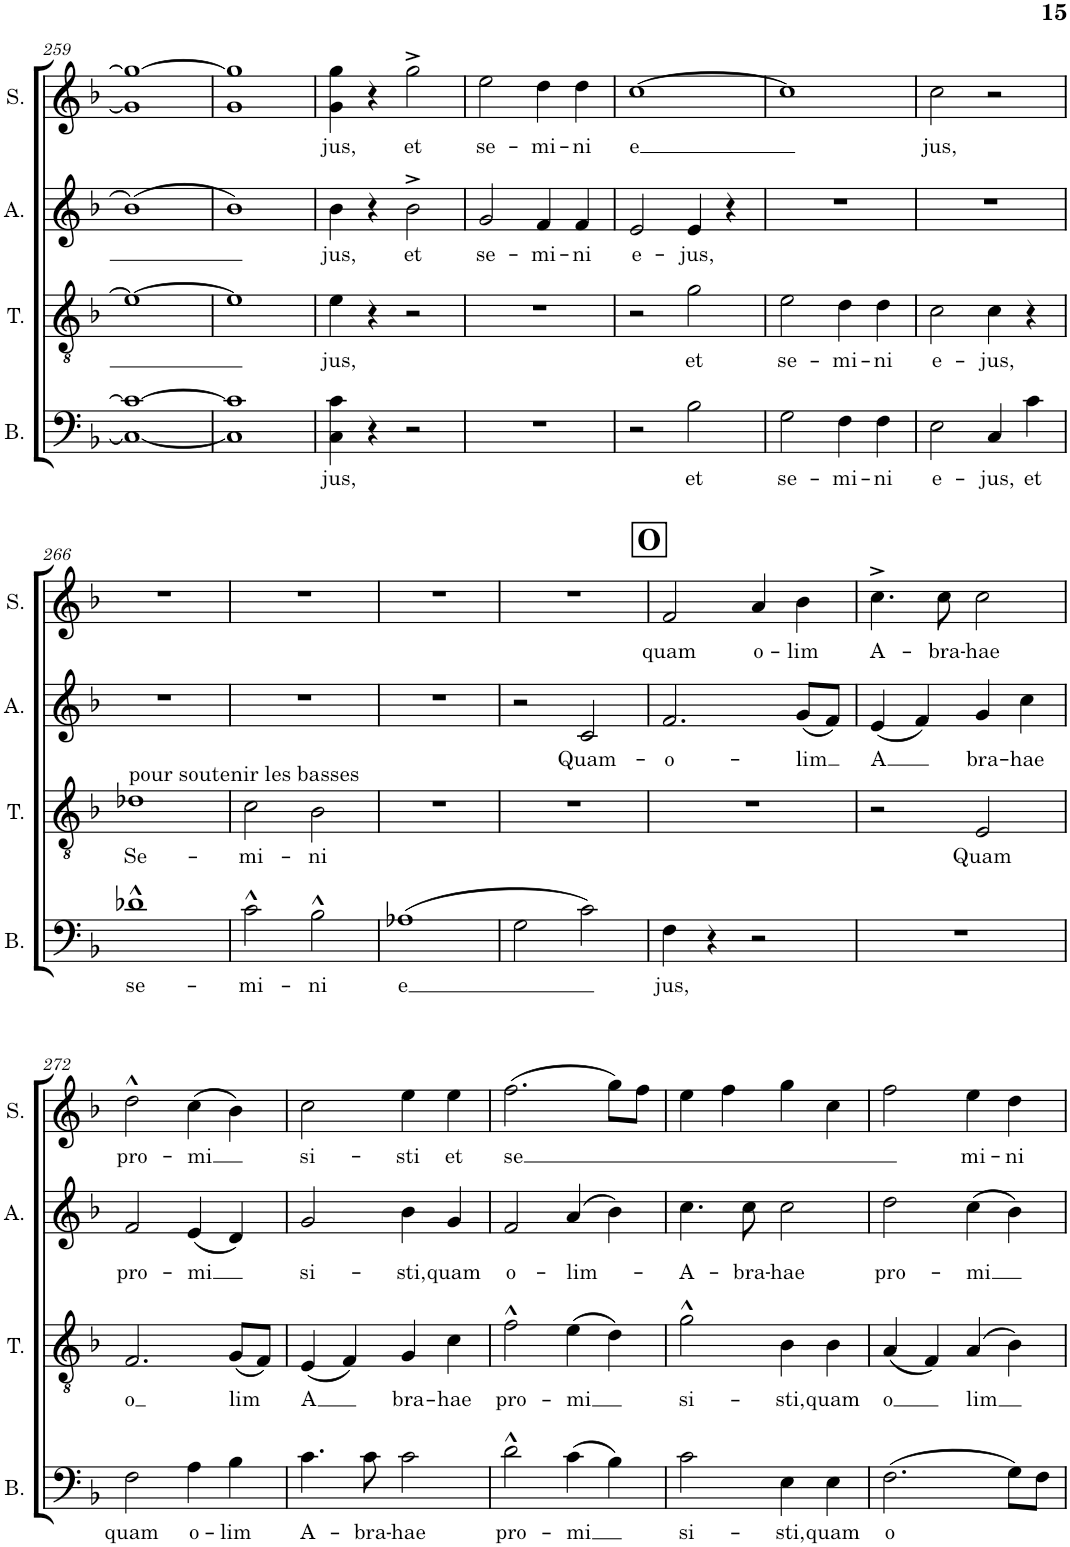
**kern	**text	**kern	**text	**kern	**text	**kern	**text
*part4	*part4	*part3	*part3	*part2	*part2	*part1	*part1
*staff4	*staff4	*staff3	*staff3	*staff2	*staff2	*staff1	*staff1
*I"Bass	*	*I"Tenor	*	*I"Alto	*	*I"Soprano	*
*I'B.	*	*I'T.	*	*I'A.	*	*I'S.	*
!!LO:PB:g=z
*clefF4	*	*clefGv2	*	*clefG2	*	*clefG2	*
*k[b-]	*	*k[b-]	*	*k[b-]	*	*k[b-]	*
*M2/2	*	*M2/2	*	*M2/2	*	*M2/2	*
*met(c|)	*	*met(c|)	*	*met(c|)	*	*met(c|)	*
=259	=259	=259	=259	=259	=259	=259	=259
1C_ 1c_	.	1e_	.	(1b-	.	1g] 1gg_	.
=260	=260	=260	=260	=260	=260	=260	=260
1C] 1c]	.	1e]	.	1b-)	.	1g 1gg]	.
=261	=261	=261	=261	=261	=261	=261	=261
!	!LO:LY:b	!	!LO:LY:b	!	!LO:LY:b	!	!LO:LY:b
4C\ 4c\	jus,	4e\	jus,	4b-\	jus,	4g\ 4gg\	jus,
4r	.	4r	.	4r	.	4r	.
!	!	!	!	!	!LO:LY:b	!	!LO:LY:b
2r	.	2r	.	2b-^\	et	2gg^\	et
=262	=262	=262	=262	=262	=262	=262	=262
!	!	!	!	!	!LO:LY:b	!	!LO:LY:b
1r	.	1r	.	2g/	se-	2ee\	se-
!	!	!	!	!	!LO:LY:b	!	!LO:LY:b
.	.	.	.	4f/	-mi-	4dd\	-mi-
!	!	!	!	!	!LO:LY:b	!	!LO:LY:b
.	.	.	.	4f/	-ni	4dd\	-ni
=263	=263	=263	=263	=263	=263	=263	=263
!	!	!	!	!	!LO:LY:b	!	!LO:LY:b
2r	.	2r	.	2e/	e-	[1cc	e
!	!LO:LY:b	!	!LO:LY:b	!	!LO:LY:b	!	!
2B-\	et	2g\	et	4e/	-jus,	.	.
.	.	.	.	4r	.	.	.
=264	=264	=264	=264	=264	=264	=264	=264
!	!LO:LY:b	!	!LO:LY:b	!	!	!	!
2G\	se-	2e\	se-	1r	.	1cc]	.
!	!LO:LY:b	!	!LO:LY:b	!	!	!	!
4F\	-mi-	4d\	-mi-	.	.	.	.
!	!LO:LY:b	!	!LO:LY:b	!	!	!	!
4F\	-ni	4d\	-ni	.	.	.	.
=265	=265	=265	=265	=265	=265	=265	=265
!	!LO:LY:b	!	!LO:LY:b	!	!	!	!LO:LY:b
2E\	e-	2c\	e-	1r	.	2cc\	jus,
!	!LO:LY:b	!	!LO:LY:b	!	!	!	!
4C/	-jus,	4c\	-jus,	.	.	2r	.
!	!LO:LY:b	!	!	!	!	!	!
4c\	et	4r	.	.	.	.	.
!!LO:LB:g=z
=266	=266	=266	=266	=266	=266	=266	=266
!	!	!LO:TX:a:t=pour soutenir les basses	!	!	!	!	!
!	!LO:LY:b	!	!LO:LY:b	!	!	!	!
1d-X^^	se-	1d-X	Se-	1r	.	1r	.
=267	=267	=267	=267	=267	=267	=267	=267
!	!LO:LY:b	!	!LO:LY:b	!	!	!	!
2c^^\	-mi-	2c\	-mi-	1r	.	1r	.
!	!LO:LY:b	!	!LO:LY:b	!	!	!	!
2B-^^\	-ni	2B-\	-ni	.	.	.	.
=268	=268	=268	=268	=268	=268	=268	=268
!	!LO:LY:b	!	!	!	!	!	!
(1A-X	e	1r	.	1r	.	1r	.
=269	=269	=269	=269	=269	=269	=269	=269
2G\	.	1r	.	2r	.	1r	.
!	!	!	!	!	!LO:LY:b	!	!
2c\)	.	.	.	2c/	Quam-	.	.
!!LO:REH:place=s1:a:B:cj:fs=14:t=O
=270	=270	=270	=270	=270	=270	=270	=270
!	!LO:LY:b	!	!	!	!LO:LY:b	!	!LO:LY:b
4F\	jus,	1r	.	2.f/	-o-	2f/	quam
4r	.	.	.	.	.	.	.
!	!	!	!	!	!	!	!LO:LY:b
2r	.	.	.	.	.	4a/	o-
!	!	!	!	!	!LO:LY:b	!	!LO:LY:b
.	.	.	.	(8g/L	-lim	4b-\	-lim
.	.	.	.	8f/J)	.	.	.
=271	=271	=271	=271	=271	=271	=271	=271
!	!	!	!	!	!LO:LY:b	!	!LO:LY:b
1r	.	2r	.	(4e/	A	4.cc^\	A-
.	.	.	.	4f/)	.	.	.
!	!	!	!	!	!	!	!LO:LY:b
.	.	.	.	.	.	8cc\	-bra-
!	!	!	!LO:LY:b	!	!LO:LY:b	!	!LO:LY:b
.	.	2E/	Quam	4g/	bra-	2cc\	-hae
!	!	!	!	!	!LO:LY:b	!	!
.	.	.	.	4cc\	-hae	.	.
!!LO:LB:g=z
=272	=272	=272	=272	=272	=272	=272	=272
!	!LO:LY:b	!	!LO:LY:b	!	!LO:LY:b	!	!LO:LY:b
2F\	quam	2.F/	o	2f/	pro-	2dd^^\	pro-
!	!LO:LY:b	!	!	!	!LO:LY:b	!	!LO:LY:b
4A\	o-	.	.	(4e/	-mi	(4cc\	-mi
!	!LO:LY:b	!	!LO:LY:b	!	!	!	!
4B-\	-lim	(8G/L	lim	4d/)	.	4b-\)	.
.	.	8F/J)	.	.	.	.	.
=273	=273	=273	=273	=273	=273	=273	=273
!	!LO:LY:b	!	!LO:LY:b	!	!LO:LY:b	!	!LO:LY:b
4.c\	A-	(4E/	A	2g/	si-	2cc\	si-
.	.	4F/)	.	.	.	.	.
!	!LO:LY:b	!	!	!	!	!	!
8c\	-bra-	.	.	.	.	.	.
!	!LO:LY:b	!	!LO:LY:b	!	!LO:LY:b	!	!LO:LY:b
2c\	-hae	4G/	bra-	4b-\	-sti,	4ee\	-sti
!	!	!	!LO:LY:b	!	!LO:LY:b	!	!LO:LY:b
.	.	4c\	-hae	4g/	quam	4ee\	et
=274	=274	=274	=274	=274	=274	=274	=274
!	!LO:LY:b	!	!LO:LY:b	!	!LO:LY:b	!	!LO:LY:b
2d^^\	pro-	2f^^\	pro-	2f/	o-	(2.ff\	se
!	!LO:LY:b	!	!LO:LY:b	!	!LO:LY:b	!	!
(4c\	-mi	(4e\	-mi	(4a/	-lim-	.	.
4B-\)	.	4d\)	.	4b-\)	.	8gg\L)	.
.	.	.	.	.	.	8ff\J	.
=275	=275	=275	=275	=275	=275	=275	=275
!	!LO:LY:b	!	!LO:LY:b	!	!LO:LY:b	!	!
2c\	si-	2g^^\	si-	4.cc\	-A-	4ee\	.
.	.	.	.	.	.	4ff\	.
!	!	!	!	!	!LO:LY:b	!	!
.	.	.	.	8cc\	-bra-	.	.
!	!LO:LY:b	!	!LO:LY:b	!	!LO:LY:b	!	!
4E\	-sti,	4B-\	-sti,	2cc\	-hae	4gg\	.
!	!LO:LY:b	!	!LO:LY:b	!	!	!	!
4E\	quam	4B-\	quam	.	.	4cc\	.
=276	=276	=276	=276	=276	=276	=276	=276
!	!LO:LY:b	!	!LO:LY:b	!	!LO:LY:b	!	!
(2.F\	o	(4A/	o	2dd\	pro-	2ff\	.
.	.	4F/)	.	.	.	.	.
!	!	!	!LO:LY:b	!	!LO:LY:b	!	!LO:LY:b
.	.	(4A/	lim	(4cc\	-mi	4ee\	mi-
!	!	!	!	!	!	!	!LO:LY:b
8G\L)	.	4B-\)	.	4b-\)	.	4dd\	-ni
8F\J	.	.	.	.	.	.	.
=	=	=	=	=	=	=	=
*-	*-	*-	*-	*-	*-	*-	*-
